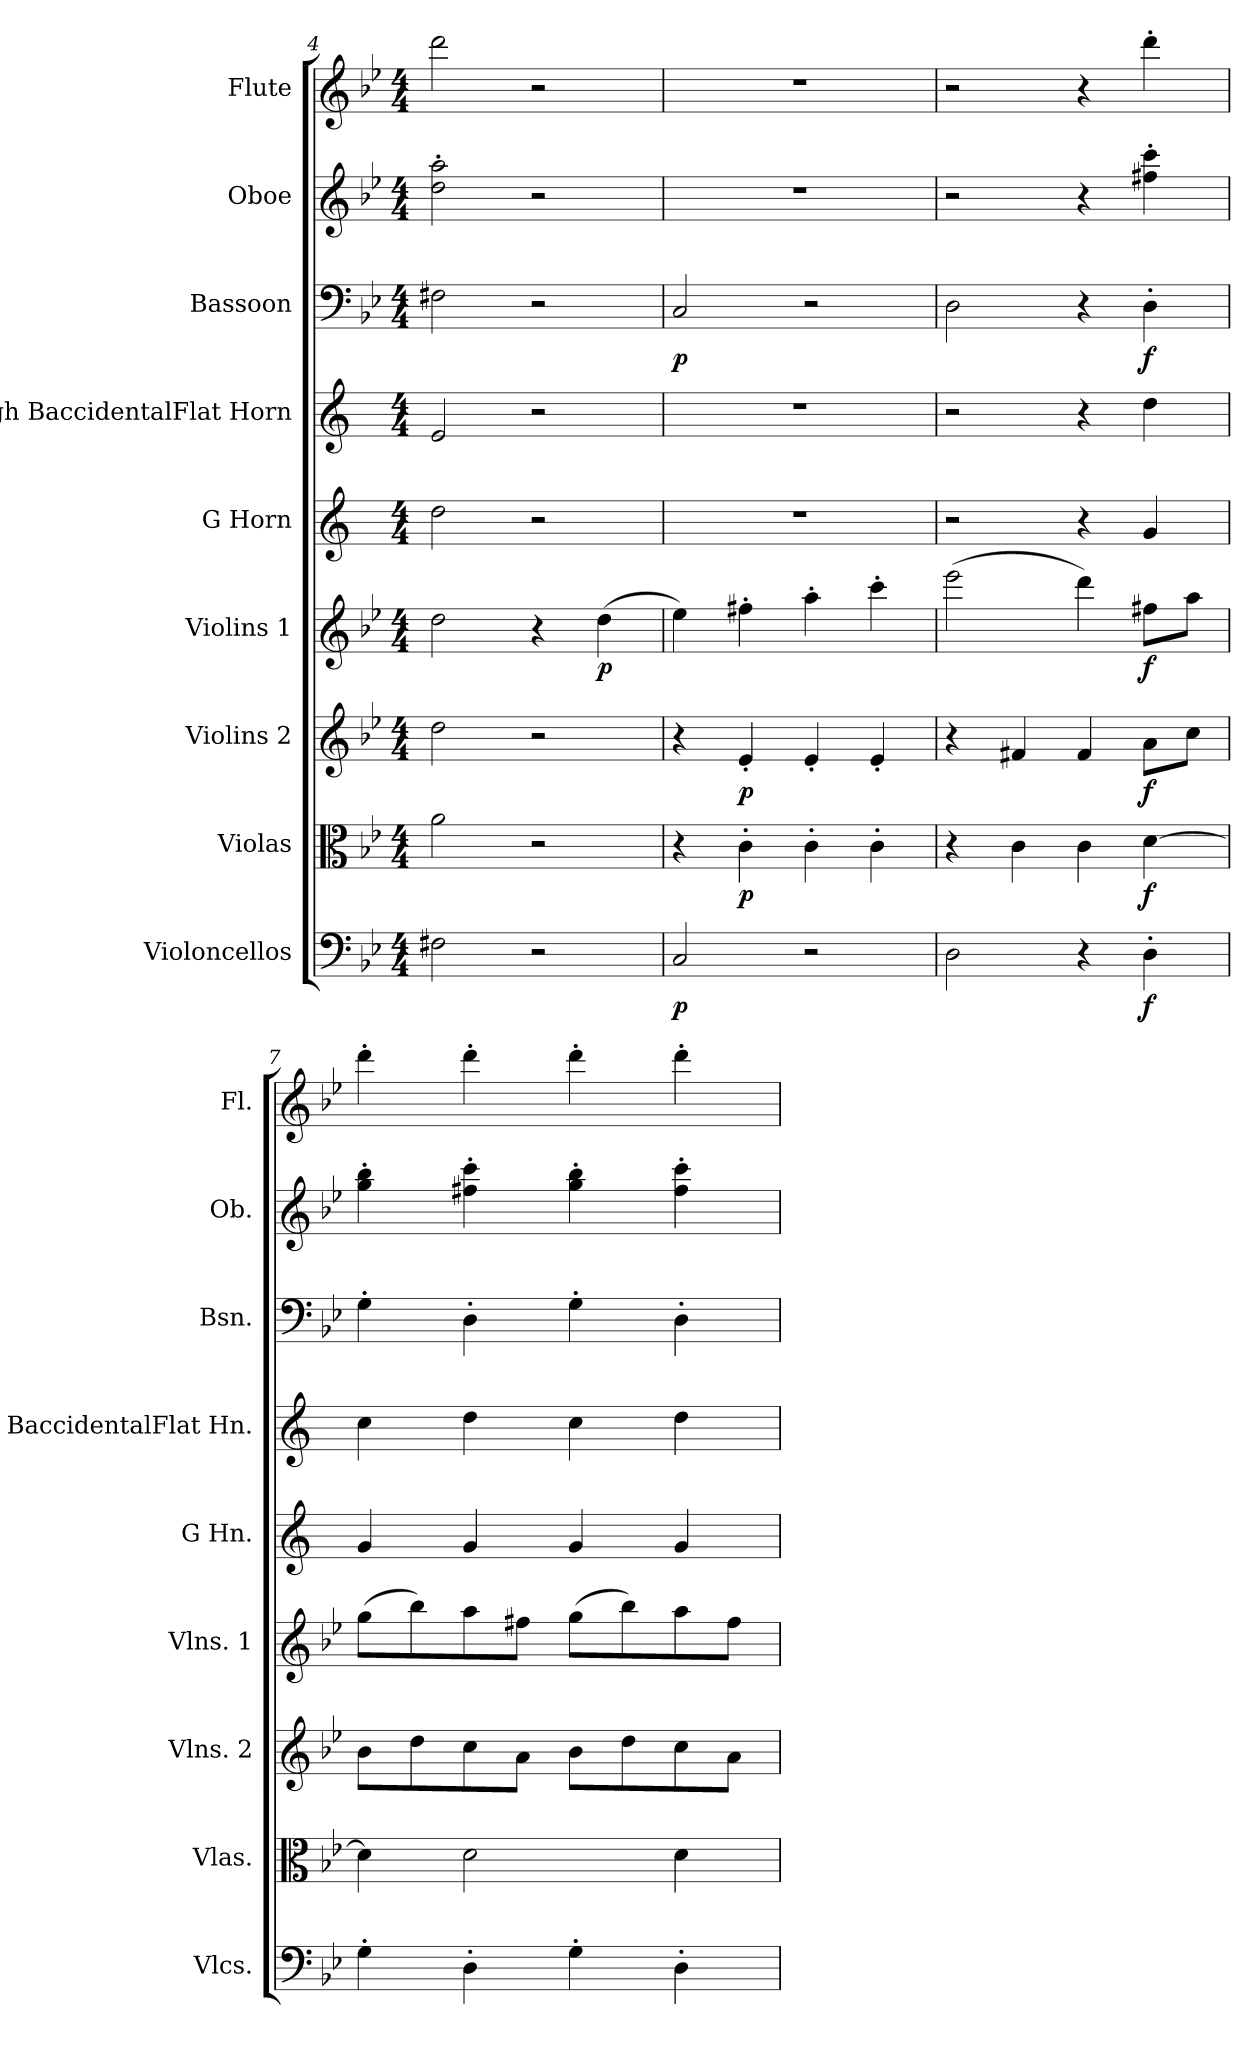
**kern	**dynam	**kern	**dynam	**kern	**dynam	**kern	**dynam	**kern	**kern	**kern	**dynam	**kern	**kern
*part9	*part9	*part8	*part8	*part7	*part7	*part6	*part6	*part5	*part4	*part3	*part3	*part2	*part1
*staff9	*staff9	*staff8	*staff8	*staff7	*staff7	*staff6	*staff6	*staff5	*staff4	*staff3	*staff3	*staff2	*staff1
*I"Violoncellos	*	*I"Violas	*	*I"Violins 2	*	*I"Violins 1	*	*I"G Horn	*I"High BaccidentalFlat Horn	*I"Bassoon	*	*I"Oboe	*I"Flute
*I'Vlcs.	*	*I'Vlas.	*	*I'Vlns. 2	*	*I'Vlns. 1	*	*I'G Hn.	*I'H. BaccidentalFlat Hn.	*I'Bsn.	*	*I'Ob.	*I'Fl.
*clefF4	*	*clefC3	*	*clefG2	*	*clefG2	*	*clefG2	*clefG2	*clefF4	*	*clefG2	*clefG2
*	*	*	*	*	*	*	*	*ITrd3c5	*ITrd4c7	*	*	*	*
*k[b-e-]	*	*k[b-e-]	*	*k[b-e-]	*	*k[b-e-]	*	*k[f#]	*k[b-]	*k[b-e-]	*	*k[b-e-]	*k[b-e-]
*M4/4	*	*M4/4	*	*M4/4	*	*M4/4	*	*M4/4	*M4/4	*M4/4	*	*M4/4	*M4/4
=4	=4	=4	=4	=4	=4	=4	=4	=4	=4	=4	=4	=4	=4
2F#X\	.	2a\	.	2dd\	.	2dd\	.	2a\	2A/	2F#X\	.	2dd\' 2aa\'	2ddd\
2r	.	2r	.	2r	.	4r	.	2r	2r	2r	.	2r	2r
!	!	!	!	!	!	!	!LO:DY:b	!	!	!	!	!	!
.	.	.	.	.	.	(4dd\	p	.	.	.	.	.	.
=5	=5	=5	=5	=5	=5	=5	=5	=5	=5	=5	=5	=5	=5
!	!LO:DY:b	!	!	!	!	!	!	!	!	!	!LO:DY:b	!	!
2C/	p	4r	.	4r	.	4ee-\)	.	1r	1r	2C/	p	1r	1r
!	!	!	!LO:DY:b	!	!LO:DY:b	!	!	!	!	!	!	!	!
.	.	4c'\	p	4e-'/	p	4ff#X'\	.	.	.	.	.	.	.
2r	.	4c'\	.	4e-'/	.	4aa'\	.	.	.	2r	.	.	.
.	.	4c'\	.	4e-'/	.	4ccc'\	.	.	.	.	.	.	.
!!LO:PB:g=z
=6	=6	=6	=6	=6	=6	=6	=6	=6	=6	=6	=6	=6	=6
2D\	.	4r	.	4r	.	(2eee-\	.	2r	2r	2D\	.	2r	2r
.	.	4c\	.	4f#X/	.	.	.	.	.	.	.	.	.
4r	.	4c\	.	4f#/	.	4ddd\)	.	4r	4r	4r	.	4r	4r
!	!LO:DY:b	!	!LO:DY:b	!	!LO:DY:b	!	!LO:DY:b	!	!	!	!LO:DY:b	!	!
4D'\	f	[4d\	f	8a\L	f	8ff#X\L	f	4d/	4g\	4D'\	f	4ff#X\' 4ccc\'	4ddd'\
.	.	.	.	8cc\J	.	8aa\J	.	.	.	.	.	.	.
=7	=7	=7	=7	=7	=7	=7	=7	=7	=7	=7	=7	=7	=7
4G'\	.	4d\]	.	8b-\L	.	(8gg\L	.	4d/	4f\	4G'\	.	4gg\' 4bb-\'	4ddd'\
.	.	.	.	8dd\	.	8bb-\)	.	.	.	.	.	.	.
4D'\	.	2d\	.	8cc\	.	8aa\	.	4d/	4g\	4D'\	.	4ff#X\' 4ccc\'	4ddd'\
.	.	.	.	8a\J	.	8ff#X\J	.	.	.	.	.	.	.
4G'\	.	.	.	8b-\L	.	(8gg\L	.	4d/	4f\	4G'\	.	4gg\' 4bb-\'	4ddd'\
.	.	.	.	8dd\	.	8bb-\)	.	.	.	.	.	.	.
4D'\	.	4d\	.	8cc\	.	8aa\	.	4d/	4g\	4D'\	.	4ff#\' 4ccc\'	4ddd'\
.	.	.	.	8a\J	.	8ff#\J	.	.	.	.	.	.	.
=	=	=	=	=	=	=	=	=	=	=	=	=	=
*-	*-	*-	*-	*-	*-	*-	*-	*-	*-	*-	*-	*-	*-
